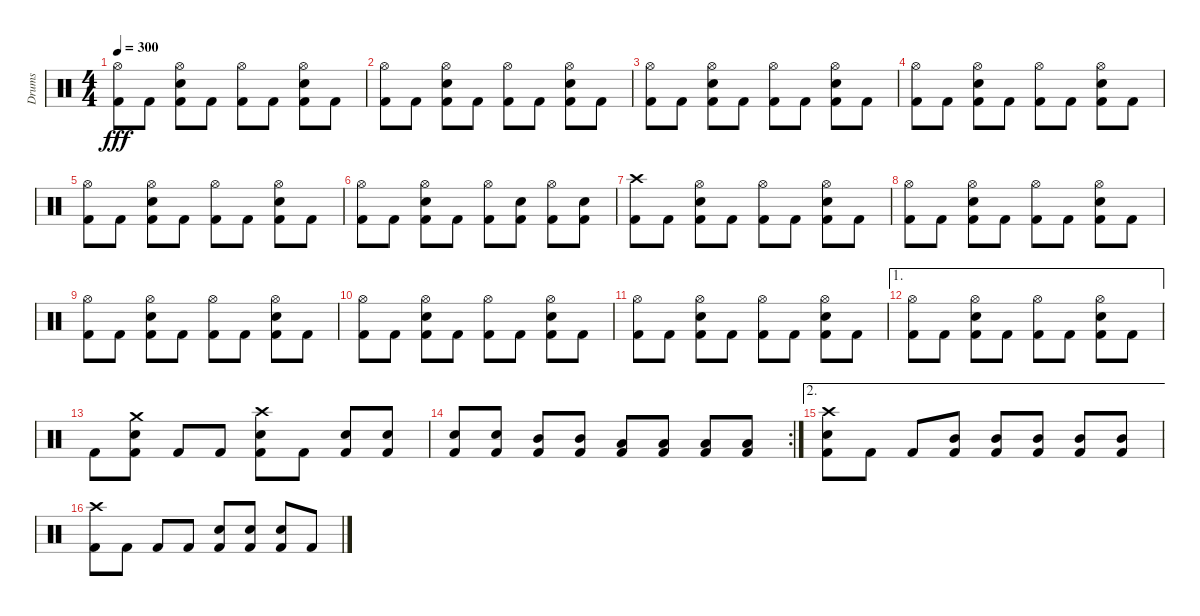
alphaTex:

\track ("Drums" "Drums") {instrument percussion}
\staff {score}
\articulation defaults
\ts (4 4)
\tempo 300
\clef neutral
\ks c
("Hi-Hat (open)" "Kick (hit) 2").8{dy fff} "Kick (hit) 2".8 ("Hi-Hat (open)" "Snare (hit) 2" "Kick (hit) 2").8 "Kick (hit) 2".8 ("Hi-Hat (open)" "Kick (hit) 2").8 "Kick (hit) 2".8 ("Hi-Hat (open)" "Snare (hit) 2" "Kick (hit) 2").8 "Kick (hit) 2".8 |
("Hi-Hat (open)" "Kick (hit) 2").8 "Kick (hit) 2".8 ("Hi-Hat (open)" "Snare (hit) 2" "Kick (hit) 2").8 "Kick (hit) 2".8 ("Hi-Hat (open)" "Kick (hit) 2").8 "Kick (hit) 2".8 ("Hi-Hat (open)" "Snare (hit) 2" "Kick (hit) 2").8 "Kick (hit) 2".8 |
("Hi-Hat (open)" "Kick (hit) 2").8 "Kick (hit) 2".8 ("Hi-Hat (open)" "Snare (hit) 2" "Kick (hit) 2").8 "Kick (hit) 2".8 ("Hi-Hat (open)" "Kick (hit) 2").8 "Kick (hit) 2".8 ("Hi-Hat (open)" "Snare (hit) 2" "Kick (hit) 2").8 "Kick (hit) 2".8 |
("Hi-Hat (open)" "Kick (hit) 2").8 "Kick (hit) 2".8 ("Hi-Hat (open)" "Snare (hit) 2" "Kick (hit) 2").8 "Kick (hit) 2".8 ("Hi-Hat (open)" "Kick (hit) 2").8 "Kick (hit) 2".8 ("Hi-Hat (open)" "Snare (hit) 2" "Kick (hit) 2").8 "Kick (hit) 2".8 |
("Hi-Hat (open)" "Kick (hit) 2").8 "Kick (hit) 2".8 ("Hi-Hat (open)" "Snare (hit) 2" "Kick (hit) 2").8 "Kick (hit) 2".8 ("Hi-Hat (open)" "Kick (hit) 2").8 "Kick (hit) 2".8 ("Hi-Hat (open)" "Snare (hit) 2" "Kick (hit) 2").8 "Kick (hit) 2".8 |
("Hi-Hat (open)" "Kick (hit) 2").8 "Kick (hit) 2".8 ("Hi-Hat (open)" "Snare (hit) 2" "Kick (hit) 2").8 "Kick (hit) 2".8 ("Hi-Hat (open)" "Kick (hit) 2").8 ("Snare (hit) 2" "Kick (hit) 2").8 ("Hi-Hat (open)" "Kick (hit) 2").8 ("Snare (hit) 2" "Kick (hit) 2").8 |
("Crash high (hit)" "Kick (hit) 2").8 "Kick (hit) 2".8 ("Hi-Hat (open)" "Snare (hit) 2" "Kick (hit) 2").8 "Kick (hit) 2".8 ("Hi-Hat (open)" "Kick (hit) 2").8 "Kick (hit) 2".8 ("Hi-Hat (open)" "Snare (hit) 2" "Kick (hit) 2").8 "Kick (hit) 2".8 |
("Hi-Hat (open)" "Kick (hit) 2").8 "Kick (hit) 2".8 ("Hi-Hat (open)" "Snare (hit) 2" "Kick (hit) 2").8 "Kick (hit) 2".8 ("Hi-Hat (open)" "Kick (hit) 2").8 "Kick (hit) 2".8 ("Hi-Hat (open)" "Snare (hit) 2" "Kick (hit) 2").8 "Kick (hit) 2".8 |
("Hi-Hat (open)" "Kick (hit) 2").8 "Kick (hit) 2".8 ("Hi-Hat (open)" "Snare (hit) 2" "Kick (hit) 2").8 "Kick (hit) 2".8 ("Hi-Hat (open)" "Kick (hit) 2").8 "Kick (hit) 2".8 ("Hi-Hat (open)" "Snare (hit) 2" "Kick (hit) 2").8 "Kick (hit) 2".8 |
("Hi-Hat (open)" "Kick (hit) 2").8 "Kick (hit) 2".8 ("Hi-Hat (open)" "Snare (hit) 2" "Kick (hit) 2").8 "Kick (hit) 2".8 ("Hi-Hat (open)" "Kick (hit) 2").8 "Kick (hit) 2".8 ("Hi-Hat (open)" "Snare (hit) 2" "Kick (hit) 2").8 "Kick (hit) 2".8 |
("Hi-Hat (open)" "Kick (hit) 2").8 "Kick (hit) 2".8 ("Hi-Hat (open)" "Snare (hit) 2" "Kick (hit) 2").8 "Kick (hit) 2".8 ("Hi-Hat (open)" "Kick (hit) 2").8 "Kick (hit) 2".8 ("Hi-Hat (open)" "Snare (hit) 2" "Kick (hit) 2").8 "Kick (hit) 2".8 |
\ae 1
("Hi-Hat (open)" "Kick (hit) 2").8 "Kick (hit) 2".8 ("Hi-Hat (open)" "Snare (hit) 2" "Kick (hit) 2").8 "Kick (hit) 2".8 ("Hi-Hat (open)" "Kick (hit) 2").8 "Kick (hit) 2".8 ("Hi-Hat (open)" "Snare (hit) 2" "Kick (hit) 2").8 "Kick (hit) 2".8 |
"Kick (hit) 2".8 ("Crash medium (hit)" "Snare (hit) 2" "Kick (hit) 2").8 "Kick (hit) 2".8 "Kick (hit) 2".8 ("Crash high (hit)" "Snare (hit) 2" "Kick (hit) 2").8 "Kick (hit) 2".8 ("Snare (hit) 2" "Kick (hit) 2").8 ("Snare (hit) 2" "Kick (hit) 2").8 |
\rc 2
("Snare (hit) 2" "Kick (hit) 2").8 ("Snare (hit) 2" "Kick (hit) 2").8 ("Mid Tom (hit)" "Kick (hit) 2").8 ("Mid Tom (hit)" "Kick (hit) 2").8 ("Low Tom (hit)" "Kick (hit) 2").8 ("Low Tom (hit)" "Kick (hit) 2").8 ("Low Tom (hit)" "Kick (hit) 2").8 ("Low Tom (hit)" "Kick (hit) 2").8 |
\ae 2
("Crash high (hit)" "Snare (hit) 2" "Kick (hit) 2").8 "Kick (hit) 2".8 "Kick (hit) 2".8 ("Mid Tom (hit)" "Kick (hit) 2").8 ("Mid Tom (hit)" "Kick (hit) 2").8 ("Mid Tom (hit)" "Kick (hit) 2").8 ("Mid Tom (hit)" "Kick (hit) 2").8 ("Mid Tom (hit)" "Kick (hit) 2").8 |
("Crash high (hit)" "Kick (hit) 2").8 "Kick (hit) 2".8 "Kick (hit) 2".8 "Kick (hit) 2".8 ("Snare (hit) 2" "Kick (hit) 2").8 ("Snare (hit) 2" "Kick (hit) 2").8 ("Snare (hit) 2" "Kick (hit) 2").8 "Kick (hit) 2".8
